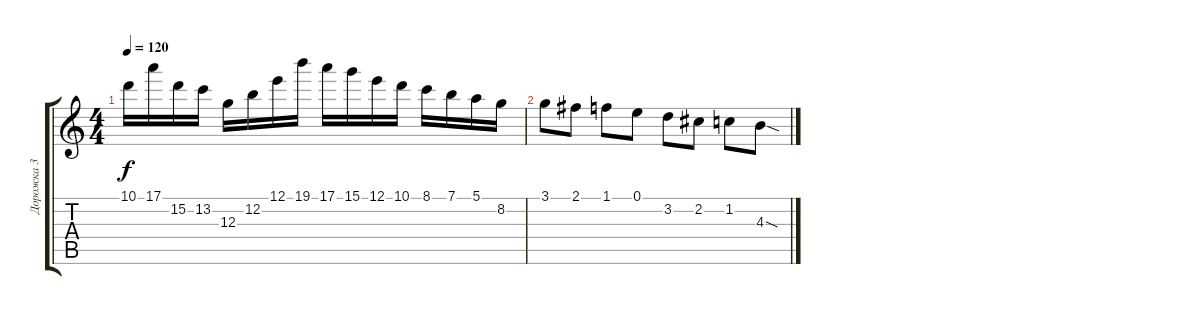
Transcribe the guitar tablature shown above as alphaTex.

\track ("Дорожка 3" "Дорожка 3") {instrument overdrivenguitar}
\staff {score tabs}
\tuning (E4 B3 G3 D3 A2 D2) {hide}
\ts (4 4)
\tempo 120
\clef g2
\ks c
10.1.16{dy f} 17.1.16 15.2.16 13.2.16 12.3.16 12.2.16 12.1.16 19.1.16 17.1.16 15.1.16 12.1.16 10.1.16 8.1.16 7.1.16 5.1.16 8.2.16 |
3.1.8 2.1.8 1.1.8 0.1.8 3.2.8 2.2.8 1.2.8 4.3{sod}.8
